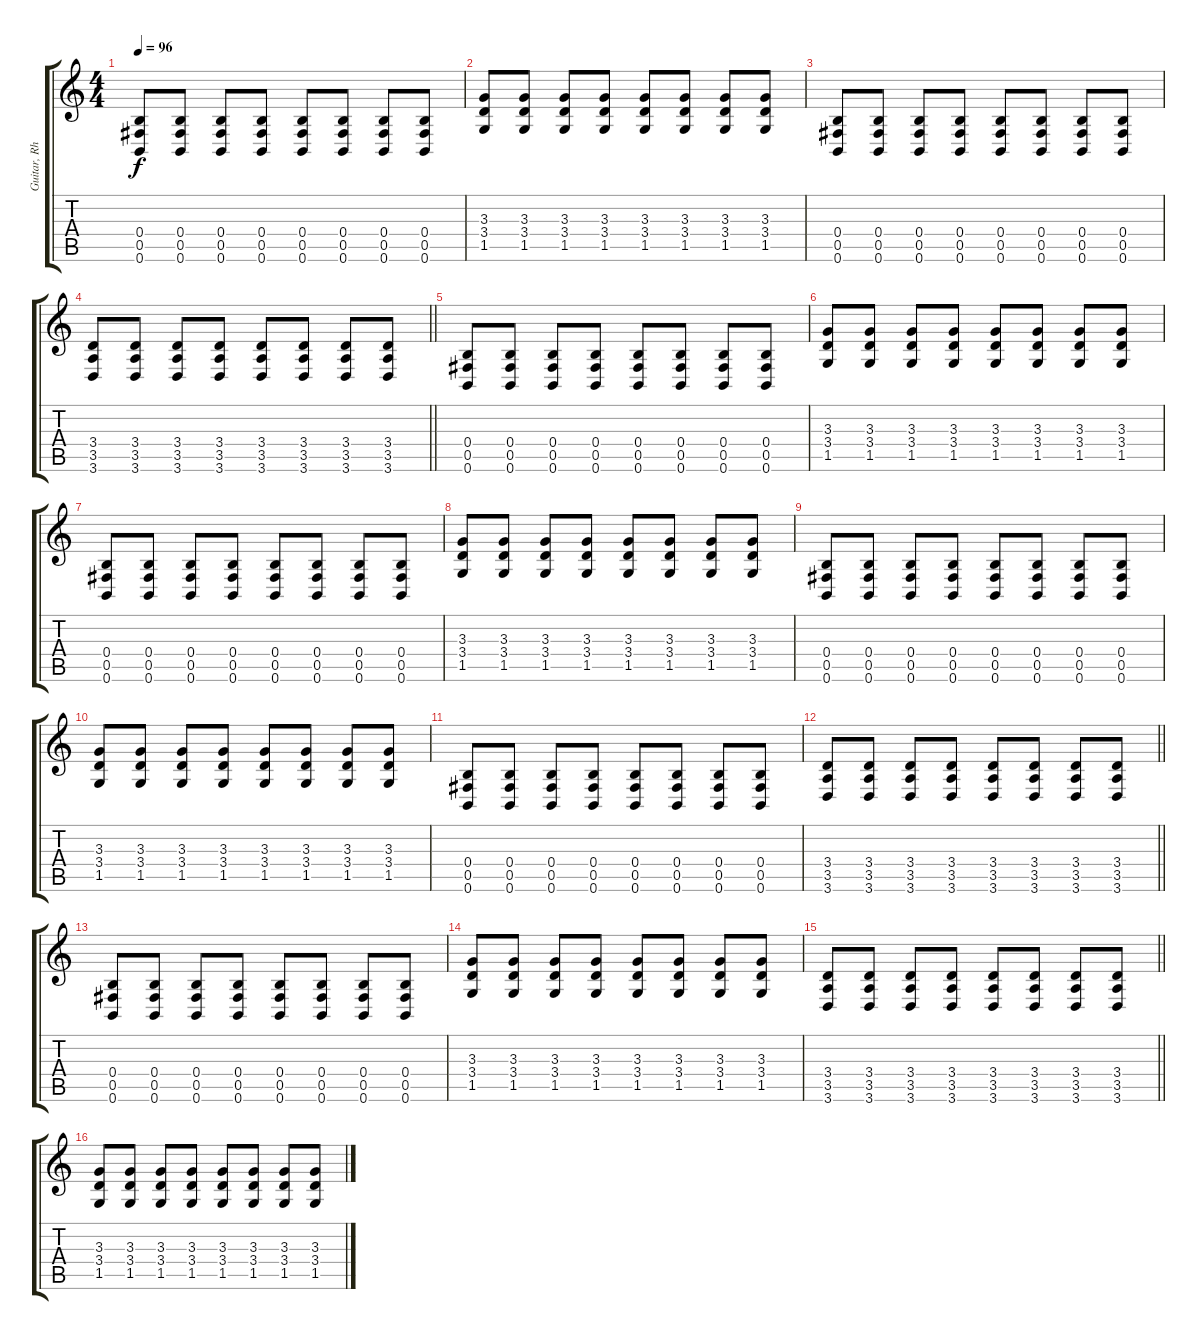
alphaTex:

\track ("Guitar, Rhythm(Drop B)" "Guitar, Rh") {instrument distortionguitar}
\staff {score tabs}
\tuning (Db4 Ab3 E3 B2 Gb2 B1) {hide}
\ts (4 4)
\tempo 96
\clef g2
\ks c
(0.4 0.5 0.6).8{dy f} (0.4 0.5 0.6).8 (0.4 0.5 0.6).8 (0.4 0.5 0.6).8 (0.4 0.5 0.6).8 (0.4 0.5 0.6).8 (0.4 0.5 0.6).8 (0.4 0.5 0.6).8 |
(3.3 3.4 1.5).8 (3.3 3.4 1.5).8 (3.3 3.4 1.5).8 (3.3 3.4 1.5).8 (3.3 3.4 1.5).8 (3.3 3.4 1.5).8 (3.3 3.4 1.5).8 (3.3 3.4 1.5).8 |
(0.4 0.5 0.6).8 (0.4 0.5 0.6).8 (0.4 0.5 0.6).8 (0.4 0.5 0.6).8 (0.4 0.5 0.6).8 (0.4 0.5 0.6).8 (0.4 0.5 0.6).8 (0.4 0.5 0.6).8 |
\barLineRight lightlight
(3.4 3.5 3.6).8 (3.4 3.5 3.6).8 (3.4 3.5 3.6).8 (3.4 3.5 3.6).8 (3.4 3.5 3.6).8 (3.4 3.5 3.6).8 (3.4 3.5 3.6).8 (3.4 3.5 3.6).8 |
(0.4 0.5 0.6).8 (0.4 0.5 0.6).8 (0.4 0.5 0.6).8 (0.4 0.5 0.6).8 (0.4 0.5 0.6).8 (0.4 0.5 0.6).8 (0.4 0.5 0.6).8 (0.4 0.5 0.6).8 |
(3.3 3.4 1.5).8 (3.3 3.4 1.5).8 (3.3 3.4 1.5).8 (3.3 3.4 1.5).8 (3.3 3.4 1.5).8 (3.3 3.4 1.5).8 (3.3 3.4 1.5).8 (3.3 3.4 1.5).8 |
(0.4 0.5 0.6).8 (0.4 0.5 0.6).8 (0.4 0.5 0.6).8 (0.4 0.5 0.6).8 (0.4 0.5 0.6).8 (0.4 0.5 0.6).8 (0.4 0.5 0.6).8 (0.4 0.5 0.6).8 |
(3.3 3.4 1.5).8 (3.3 3.4 1.5).8 (3.3 3.4 1.5).8 (3.3 3.4 1.5).8 (3.3 3.4 1.5).8 (3.3 3.4 1.5).8 (3.3 3.4 1.5).8 (3.3 3.4 1.5).8 |
(0.4 0.5 0.6).8 (0.4 0.5 0.6).8 (0.4 0.5 0.6).8 (0.4 0.5 0.6).8 (0.4 0.5 0.6).8 (0.4 0.5 0.6).8 (0.4 0.5 0.6).8 (0.4 0.5 0.6).8 |
(3.3 3.4 1.5).8 (3.3 3.4 1.5).8 (3.3 3.4 1.5).8 (3.3 3.4 1.5).8 (3.3 3.4 1.5).8 (3.3 3.4 1.5).8 (3.3 3.4 1.5).8 (3.3 3.4 1.5).8 |
(0.4 0.5 0.6).8 (0.4 0.5 0.6).8 (0.4 0.5 0.6).8 (0.4 0.5 0.6).8 (0.4 0.5 0.6).8 (0.4 0.5 0.6).8 (0.4 0.5 0.6).8 (0.4 0.5 0.6).8 |
\barLineRight lightlight
(3.4 3.5 3.6).8 (3.4 3.5 3.6).8 (3.4 3.5 3.6).8 (3.4 3.5 3.6).8 (3.4 3.5 3.6).8 (3.4 3.5 3.6).8 (3.4 3.5 3.6).8 (3.4 3.5 3.6).8 |
(0.4 0.5 0.6).8 (0.4 0.5 0.6).8 (0.4 0.5 0.6).8 (0.4 0.5 0.6).8 (0.4 0.5 0.6).8 (0.4 0.5 0.6).8 (0.4 0.5 0.6).8 (0.4 0.5 0.6).8 |
(3.3 3.4 1.5).8 (3.3 3.4 1.5).8 (3.3 3.4 1.5).8 (3.3 3.4 1.5).8 (3.3 3.4 1.5).8 (3.3 3.4 1.5).8 (3.3 3.4 1.5).8 (3.3 3.4 1.5).8 |
\barLineRight lightlight
(3.4 3.5 3.6).8 (3.4 3.5 3.6).8 (3.4 3.5 3.6).8 (3.4 3.5 3.6).8 (3.4 3.5 3.6).8 (3.4 3.5 3.6).8 (3.4 3.5 3.6).8 (3.4 3.5 3.6).8 |
(3.3 3.4 1.5).8 (3.3 3.4 1.5).8 (3.3 3.4 1.5).8 (3.3 3.4 1.5).8 (3.3 3.4 1.5).8 (3.3 3.4 1.5).8 (3.3 3.4 1.5).8 (3.3 3.4 1.5).8
